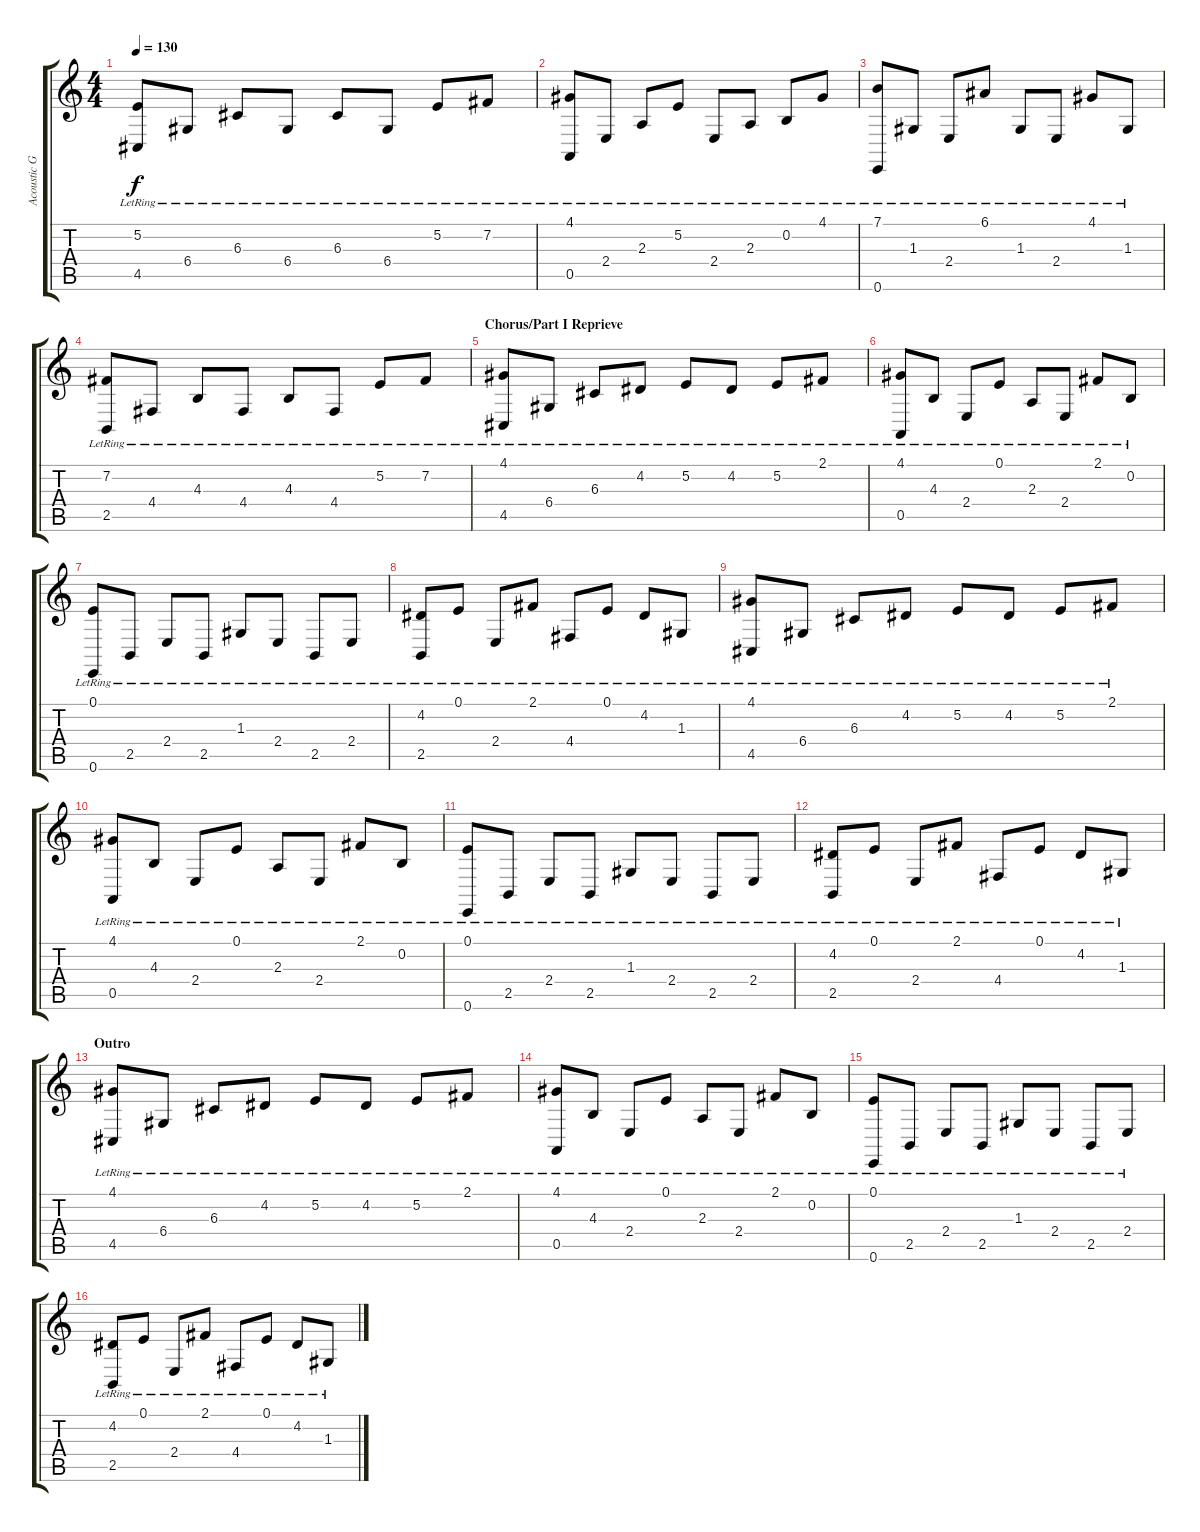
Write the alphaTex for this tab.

\track ("Acoustic Grand Piano" "Acoustic G") {instrument acousticgrandpiano}
\staff {score tabs}
\tuning (E4 B3 G3 D3 A2 E2) {hide}
\ts (4 4)
\tempo 130
\clef g2
\ks c
(5.2{lr} 4.5{lr}).8{dy f} 6.4{lr}.8 6.3{lr}.8 6.4{lr}.8 6.3{lr}.8 6.4{lr}.8 5.2{lr}.8 7.2{lr}.8 |
(4.1{lr} 0.5{lr}).8 2.4{lr}.8 2.3{lr}.8 5.2{lr}.8 2.4{lr}.8 2.3{lr}.8 0.2{lr}.8 4.1{lr}.8 |
(7.1{lr} 0.6{lr}).8 1.3{lr}.8 2.4{lr}.8 6.1{lr}.8 1.3{lr}.8 2.4{lr}.8 4.1{lr}.8 1.3{lr}.8 |
(7.2{lr} 2.5{lr}).8 4.4{lr}.8 4.3{lr}.8 4.4{lr}.8 4.3{lr}.8 4.4{lr}.8 5.2{lr}.8 7.2{lr}.8 |
\section ("" "Chorus/Part I Reprieve")
(4.1{lr} 4.5{lr}).8 6.4{lr}.8 6.3{lr}.8 4.2{lr}.8 5.2{lr}.8 4.2{lr}.8 5.2{lr}.8 2.1{lr}.8 |
(4.1{lr} 0.5{lr}).8 4.3{lr}.8 2.4{lr}.8 0.1{lr}.8 2.3{lr}.8 2.4{lr}.8 2.1{lr}.8 0.2{lr}.8 |
(0.1{lr} 0.6{lr}).8 2.5{lr}.8 2.4{lr}.8 2.5{lr}.8 1.3{lr}.8 2.4{lr}.8 2.5{lr}.8 2.4{lr}.8 |
(4.2{lr} 2.5{lr}).8 0.1{lr}.8 2.4{lr}.8 2.1{lr}.8 4.4{lr}.8 0.1{lr}.8 4.2{lr}.8 1.3{lr}.8 |
(4.1{lr} 4.5{lr}).8 6.4{lr}.8 6.3{lr}.8 4.2{lr}.8 5.2{lr}.8 4.2{lr}.8 5.2{lr}.8 2.1{lr}.8 |
(4.1{lr} 0.5{lr}).8 4.3{lr}.8 2.4{lr}.8 0.1{lr}.8 2.3{lr}.8 2.4{lr}.8 2.1{lr}.8 0.2{lr}.8 |
(0.1{lr} 0.6{lr}).8 2.5{lr}.8 2.4{lr}.8 2.5{lr}.8 1.3{lr}.8 2.4{lr}.8 2.5{lr}.8 2.4{lr}.8 |
(4.2{lr} 2.5{lr}).8 0.1{lr}.8 2.4{lr}.8 2.1{lr}.8 4.4{lr}.8 0.1{lr}.8 4.2{lr}.8 1.3{lr}.8 |
\section ("" "Outro")
(4.1{lr} 4.5{lr}).8 6.4{lr}.8 6.3{lr}.8 4.2{lr}.8 5.2{lr}.8 4.2{lr}.8 5.2{lr}.8 2.1{lr}.8 |
(4.1{lr} 0.5{lr}).8 4.3{lr}.8 2.4{lr}.8 0.1{lr}.8 2.3{lr}.8 2.4{lr}.8 2.1{lr}.8 0.2{lr}.8 |
(0.1{lr} 0.6{lr}).8 2.5{lr}.8 2.4{lr}.8 2.5{lr}.8 1.3{lr}.8 2.4{lr}.8 2.5{lr}.8 2.4{lr}.8 |
(4.2{lr} 2.5{lr}).8 0.1{lr}.8 2.4{lr}.8 2.1{lr}.8 4.4{lr}.8 0.1{lr}.8 4.2{lr}.8 1.3{lr}.8
